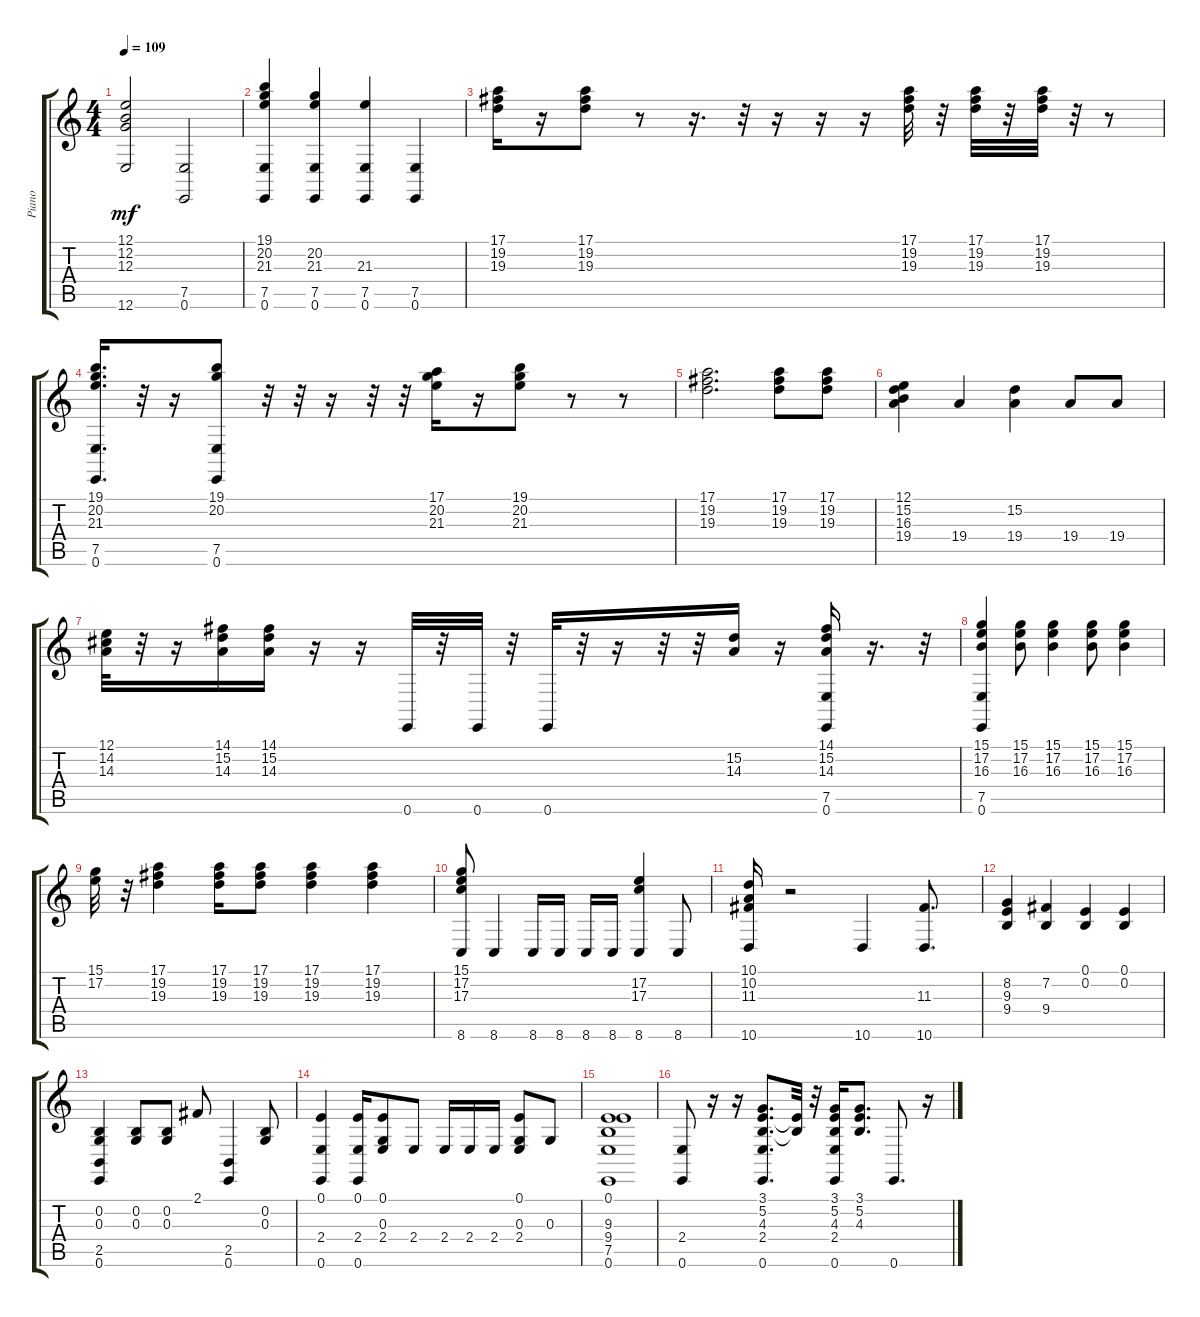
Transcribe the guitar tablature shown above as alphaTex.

\track ("Piano" "Piano") {instrument acousticgrandpiano}
\staff {score tabs}
\tuning (E4 B3 G3 D3 A2 E2) {hide}
\ts (4 4)
\tempo 109
\clef g2
\ks c
(12.1 12.2 12.3 12.6{t}).2{dy mf} (7.5 0.6).2 |
(19.1 20.2 21.3 7.5 0.6).4 (20.2 21.3 7.5 0.6).4 (21.3 7.5 0.6).4 (7.5 0.6).4 |
(17.1 19.2 19.3).16 r.16 (17.1 19.2 19.3).8 r.8 r.16{d} r.32 r.16 r.16 r.16 (17.1 19.2 19.3).32 r.32 (17.1 19.2 19.3).32 r.32 (17.1 19.2 19.3).32 r.32 r.8 |
(19.1 20.2 21.3 7.5 0.6).16{d} r.32 r.16 (19.1 20.2 7.5 0.6).8 r.32 r.32 r.16 r.32 r.32 (17.1 20.2 21.3).16 r.16 (19.1 20.2 21.3).8 r.8 r.8 |
(17.1 19.2 19.3).2{d} (17.1 19.2 19.3).8 (17.1 19.2 19.3).8 |
(12.1 15.2 16.3 19.4).4 19.4.4 (15.2 19.4).4 19.4.8 19.4.8 |
(12.1 14.2 14.3).32 r.32 r.16 (14.1 15.2 14.3).16 (14.1 15.2 14.3).16 r.16 r.16 0.6.32 r.32 0.6.32 r.32 0.6.32 r.32 r.16 r.32 r.32 (15.2 14.3).16 r.16 (14.1 15.2 14.3 7.5 0.6).16 r.16{d} r.32 |
(15.1 17.2 16.3 7.5 0.6).4 (15.1 17.2 16.3).8 (15.1 17.2 16.3).4 (15.1 17.2 16.3).8 (15.1 17.2 16.3).4 |
(15.1 17.2).32 r.32 (17.1 19.2 19.3).4 (17.1 19.2 19.3).16 (17.1 19.2 19.3).8 (17.1 19.2 19.3).4 (17.1 19.2 19.3).4 |
(15.1 17.2 17.3 8.6).8 8.6.4 8.6.16 8.6.16 8.6.16 8.6.16 (17.2 17.3 8.6).4 8.6.8 |
(10.1 10.2 11.3 10.6).16 r.2 10.6.4 (11.3 10.6).8{d} |
(8.2 9.3 9.4).4 (7.2 9.4).4 (0.1 0.2).4 (0.1 0.2).4 |
(0.2 0.3 2.5 0.6).4 (0.2 0.3).8 (0.2 0.3).8 2.1.8 (2.5 0.6).4 (0.2 0.3).8 |
(0.1 2.4 0.6).4 (0.1 2.4 0.6).16 (0.1 0.3 2.4).8 2.4.8 2.4.16 2.4.16 2.4.16 (0.1 0.3 2.4).8 0.3.8 |
(0.1 9.3 9.4 7.5 0.6).1 |
(2.4 0.6).8 r.16 r.16 (3.1 5.2 4.3 2.4 0.6).8{d} (5.2{t} 4.3{t}).32 r.32 (3.1 5.2 4.3 2.4 0.6).16 (3.1 5.2 4.3).8{d} 0.6.8{d} r.16
